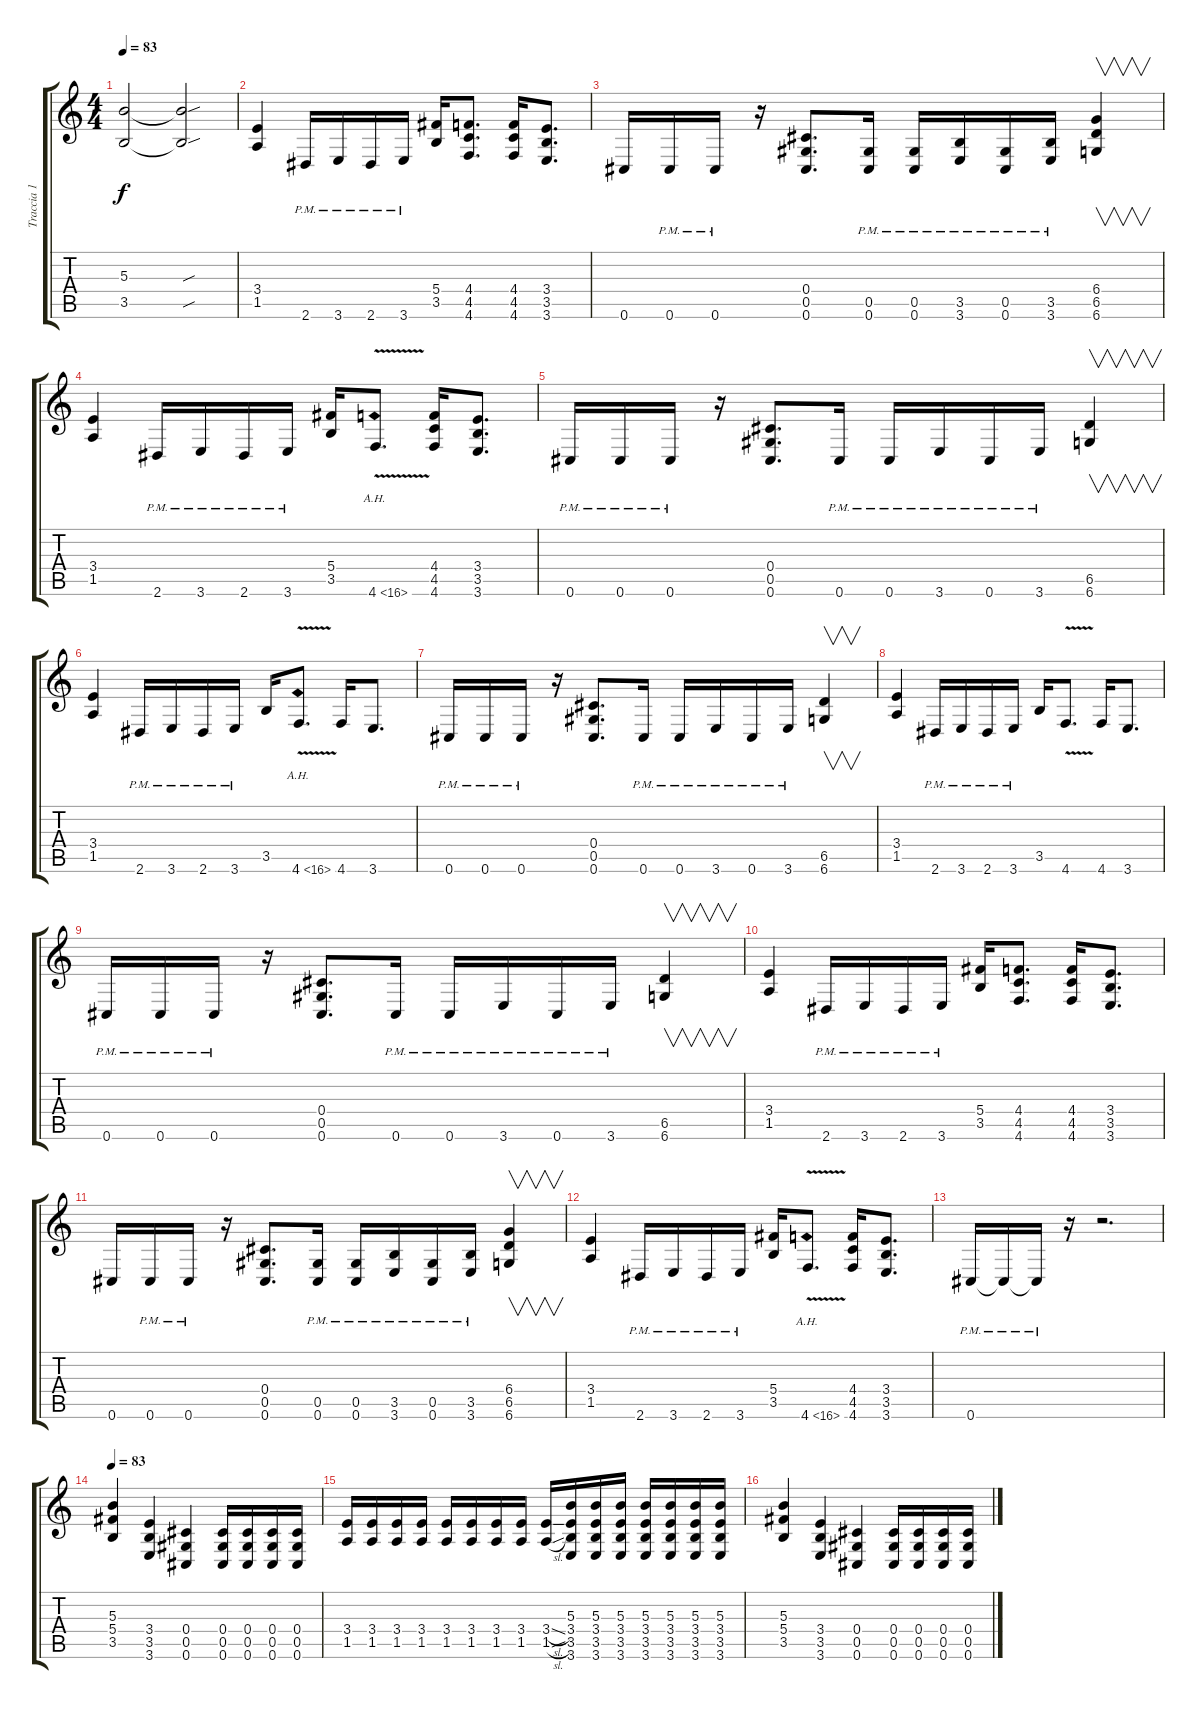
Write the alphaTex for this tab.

\track ("Traccia 1" "Traccia 1") {instrument electricguitarclean}
\staff {score tabs}
\tuning (Eb4 Bb3 Gb3 Db3 Ab2 Db2) {hide}
\ts (4 4)
\tempo 83
\clef g2
\ks c
(5.3 3.5).2{dy f} (5.3{sou t} 3.5{sou t}).2 |
(3.4 1.5).4 2.6{pm}.16 3.6{pm}.16 2.6{pm}.16 3.6{pm}.16 (5.4 3.5).16 (4.4 4.5 4.6).8{d} (4.4 4.5 4.6).16 (3.4 3.5 3.6).8{d} |
0.6.16 0.6{pm}.16 0.6{pm}.16 r.16 (0.4 0.5 0.6).8{d} (0.5 0.6{pm}).16 (0.5 0.6{pm}).16 (3.5 3.6{pm}).16 (0.5 0.6{pm}).16 (3.5 3.6{pm}).16 (6.4 6.5 6.6).4{v} |
(3.4 1.5).4 2.6{pm}.16 3.6{pm}.16 2.6{pm}.16 3.6{pm}.16 (5.4 3.5).16 4.6{ah 12 v}.8{d} (4.4 4.5 4.6).16 (3.4 3.5 3.6).8{d} |
0.6{pm}.16 0.6{pm}.16 0.6{pm}.16 r.16 (0.4 0.5 0.6).8{d} 0.6{pm}.16 0.6{pm}.16 3.6{pm}.16 0.6{pm}.16 3.6{pm}.16 (6.5 6.6).4{v} |
(3.4 1.5).4 2.6{pm}.16 3.6{pm}.16 2.6{pm}.16 3.6{pm}.16 3.5.16 4.6{ah 12 v}.8{d} 4.6.16 3.6.8{d} |
0.6{pm}.16 0.6{pm}.16 0.6{pm}.16 r.16 (0.4 0.5 0.6).8{d} 0.6{pm}.16 0.6{pm}.16 3.6{pm}.16 0.6{pm}.16 3.6{pm}.16 (6.5 6.6).4{v} |
(3.4 1.5).4 2.6{pm}.16 3.6{pm}.16 2.6{pm}.16 3.6{pm}.16 3.5.16 4.6{v}.8{d} 4.6.16 3.6.8{d} |
0.6{pm}.16 0.6{pm}.16 0.6{pm}.16 r.16 (0.4 0.5 0.6).8{d} 0.6{pm}.16 0.6{pm}.16 3.6{pm}.16 0.6{pm}.16 3.6{pm}.16 (6.5 6.6).4{v} |
(3.4 1.5).4 2.6{pm}.16 3.6{pm}.16 2.6{pm}.16 3.6{pm}.16 (5.4 3.5).16 (4.4 4.5 4.6).8{d} (4.4 4.5 4.6).16 (3.4 3.5 3.6).8{d} |
0.6.16 0.6{pm}.16 0.6{pm}.16 r.16 (0.4 0.5 0.6).8{d} (0.5 0.6{pm}).16 (0.5 0.6{pm}).16 (3.5 3.6{pm}).16 (0.5 0.6{pm}).16 (3.5 3.6{pm}).16 (6.4 6.5 6.6).4{v} |
(3.4 1.5).4 2.6{pm}.16 3.6{pm}.16 2.6{pm}.16 3.6{pm}.16 (5.4 3.5).16 4.6{ah 12 v}.8{d} (4.4 4.5 4.6).16 (3.4 3.5 3.6).8{d} |
0.6{pm}.16 0.6{pm t}.16 0.6{pm t}.16 r.16 r.2{d} |
\tempo 83
(5.3 5.4 3.5).4{instrument distortionguitar} (3.4 3.5 3.6).4 (0.4 0.5 0.6).4 (0.4 0.5 0.6).16 (0.4 0.5 0.6).16 (0.4 0.5 0.6).16 (0.4 0.5 0.6).16 |
(3.4 1.5).16 (3.4 1.5).16 (3.4 1.5).16 (3.4 1.5).16 (3.4 1.5).16 (3.4 1.5).16 (3.4 1.5).16 (3.4 1.5).16 (3.4{sl} 1.5{sl}).16 (5.3 3.4 3.5 3.6).16 (5.3 3.4 3.5 3.6).16 (5.3 3.4 3.5 3.6).16 (5.3 3.4 3.5 3.6).16 (5.3 3.4 3.5 3.6).16 (5.3 3.4 3.5 3.6).16 (5.3 3.4 3.5 3.6).16 |
(5.3 5.4 3.5).4 (3.4 3.5 3.6).4 (0.4 0.5 0.6).4 (0.4 0.5 0.6).16 (0.4 0.5 0.6).16 (0.4 0.5 0.6).16 (0.4 0.5 0.6).16
